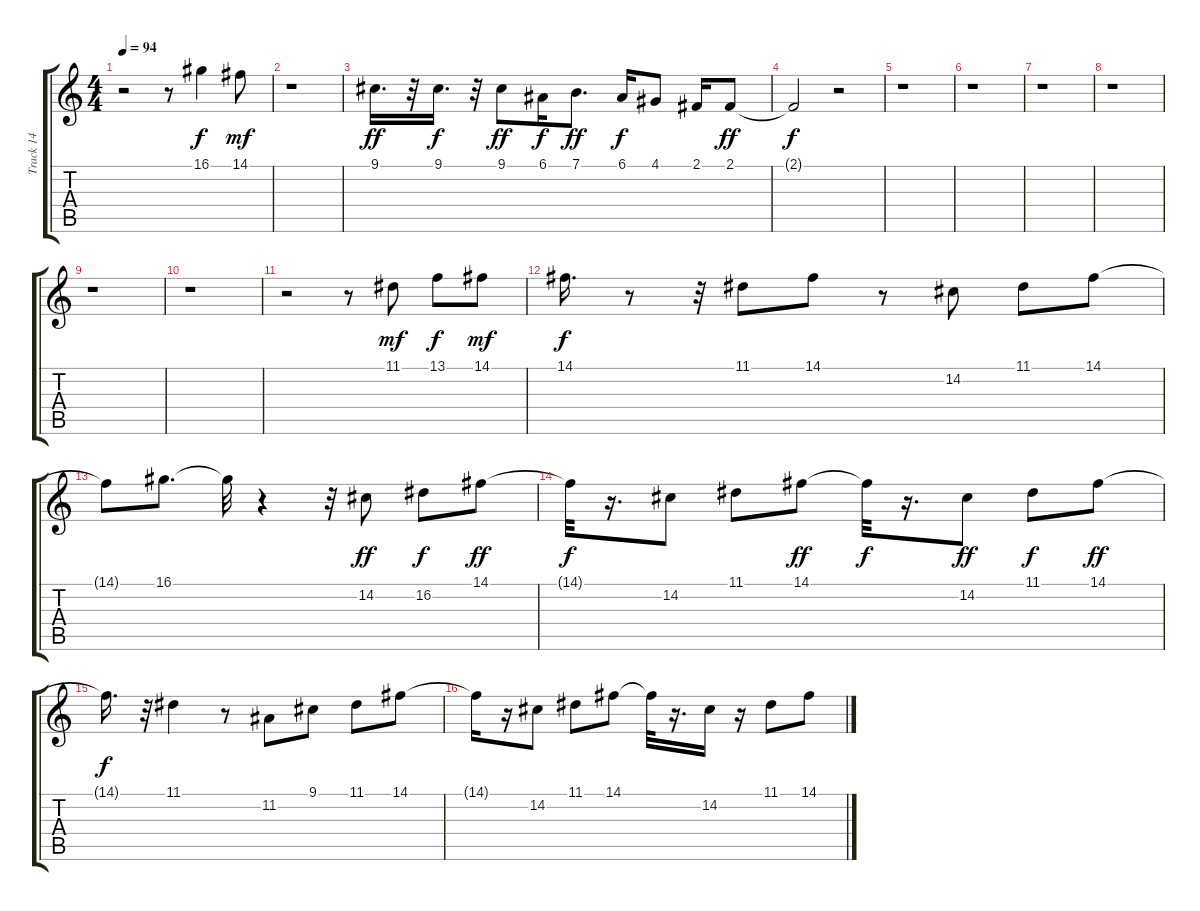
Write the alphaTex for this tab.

\track ("Track 14" "Track 14") {instrument voiceoohs}
\staff {score tabs}
\tuning (E4 B3 G3 D3 A2 E2) {hide}
\ts (4 4)
\tempo 94
\clef g2
\ks c
r.2{dy f} r.8 16.1.4 14.1.8{dy mf} |
r.1 |
9.1.16{d dy ff} r.32 9.1.16{d dy f} r.32 9.1.8{dy ff} 6.1.16{dy f} 7.1.8{d dy ff} 6.1.16{dy f} 4.1.8 2.1.16 2.1.8{dy ff} |
2.1{t}.2{dy f} r.2 |
r.1 |
r.1 |
r.1 |
r.1 |
r.1 |
r.1 |
r.2 r.8 11.1.8{dy mf} 13.1.8{dy f} 14.1.8{dy mf} |
14.1.16{d dy f} r.8 r.32 11.1.8 14.1.8 r.8 14.2.8 11.1.8 14.1.8 |
14.1{t}.8 16.1.8{d} 16.1{t}.32 r.4 r.32 14.2.8{dy ff} 16.2.8{dy f} 14.1.8{dy ff} |
14.1{t}.32{dy f} r.16{d} 14.2.8 11.1.8 14.1.8{dy ff} 14.1{t}.32{dy f} r.16{d} 14.2.8{dy ff} 11.1.8{dy f} 14.1.8{dy ff} |
14.1{t}.16{d dy f} r.32 11.1.4 r.8 11.2.8 9.1.8 11.1.8 14.1.8 |
14.1{t}.16 r.16 14.2.8 11.1.8 14.1.8 14.1{t}.32 r.16{d} 14.2.16 r.16 11.1.8 14.1.8
